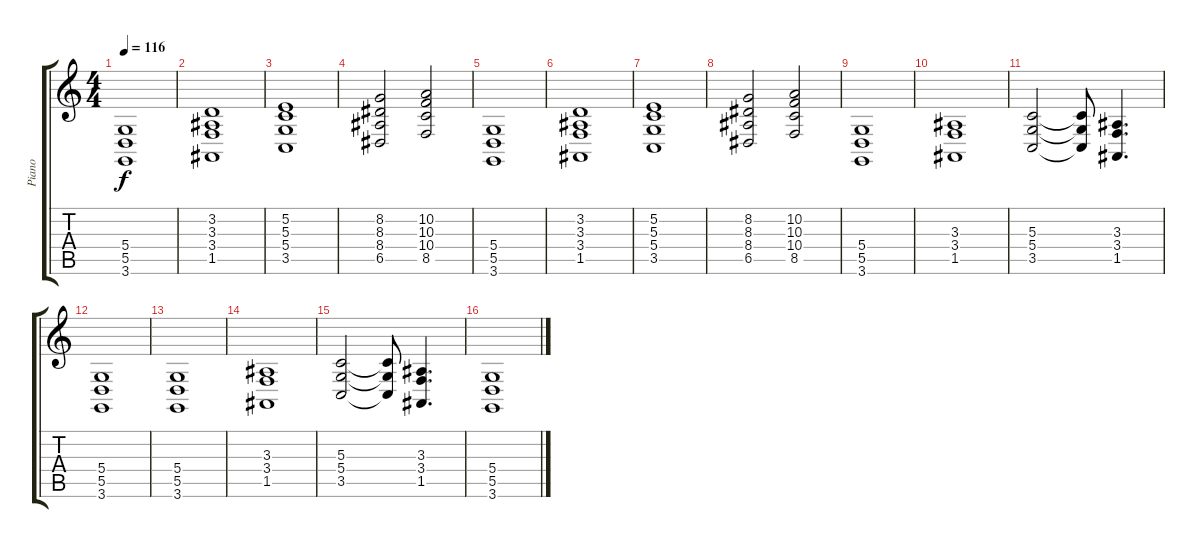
\track ("Piano" "Piano") {instrument acousticgrandpiano}
\staff {score tabs}
\tuning (E4 B3 G3 D3 A2 E2) {hide}
\ts (4 4)
\tempo 116
\clef g2
\ks c
(5.4 5.5 3.6).1{dy f} |
(3.2 3.3 3.4 1.5).1 |
(5.2 5.3 5.4 3.5).1 |
(8.2 8.3 8.4 6.5).2 (10.2 10.3 10.4 8.5).2 |
(5.4 5.5 3.6).1 |
(3.2 3.3 3.4 1.5).1 |
(5.2 5.3 5.4 3.5).1 |
(8.2 8.3 8.4 6.5).2 (10.2 10.3 10.4 8.5).2 |
(5.4 5.5 3.6).1 |
(3.3 3.4 1.5).1 |
(5.3 5.4 3.5).2 (5.3{t} 5.4{t} 3.5{t}).8 (3.3 3.4 1.5).4{d} |
(5.4 5.5 3.6).1 |
(5.4 5.5 3.6).1 |
(3.3 3.4 1.5).1 |
(5.3 5.4 3.5).2 (5.3{t} 5.4{t} 3.5{t}).8 (3.3 3.4 1.5).4{d} |
(5.4 5.5 3.6).1
